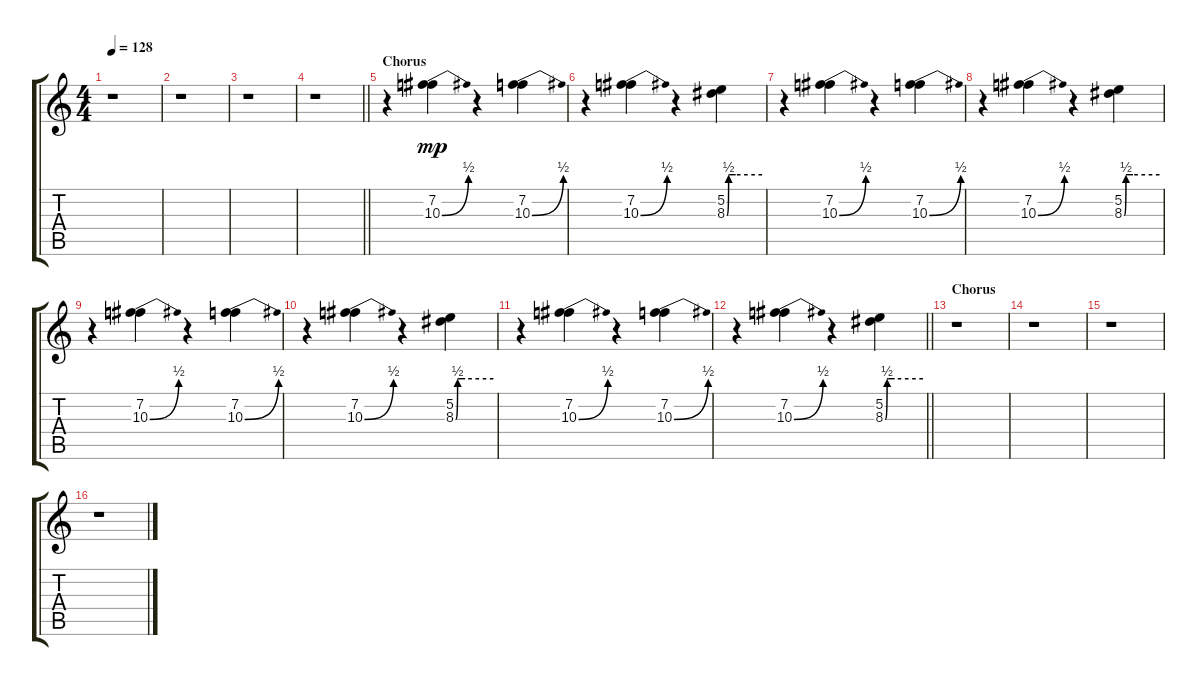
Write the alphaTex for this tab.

\track "" {instrument overdrivenguitar}
\staff {score tabs}
\tuning (E4 B3 G3 D3 A2 D2) {hide}
\ts (4 4)
\tempo 128
\clef g2
\ks c
r.1{dy p} |
r.1 |
r.1 |
\barLineRight lightlight
r.1 |
\section ("" "Chorus")
r.4 (7.2 10.3{be (bend 0 0 60 2)}).4{dy mp volume 12} r.4 (7.2 10.3{be (bend 0 0 60 2)}).4 |
r.4 (7.2 10.3{be (bend 0 0 60 2)}).4{volume 7} r.4 (5.2 8.3{be (custom 0 0 3 2 5 2 15 2 60 2)}).4{volume 3} |
r.4 (7.2 10.3{be (bend 0 0 60 2)}).4{volume 12} r.4 (7.2 10.3{be (bend 0 0 60 2)}).4 |
r.4 (7.2 10.3{be (bend 0 0 60 2)}).4{volume 7} r.4 (5.2 8.3{be (custom 0 0 3 2 5 2 15 2 60 2)}).4{volume 3} |
r.4 (7.2 10.3{be (bend 0 0 60 2)}).4{volume 12} r.4 (7.2 10.3{be (bend 0 0 60 2)}).4 |
r.4 (7.2 10.3{be (bend 0 0 60 2)}).4{volume 7} r.4 (5.2 8.3{be (custom 0 0 3 2 5 2 15 2 60 2)}).4{volume 3} |
r.4 (7.2 10.3{be (bend 0 0 60 2)}).4{volume 12} r.4 (7.2 10.3{be (bend 0 0 60 2)}).4 |
\barLineRight lightlight
r.4 (7.2 10.3{be (bend 0 0 60 2)}).4{volume 7} r.4 (5.2 8.3{be (custom 0 0 3 2 5 2 15 2 60 2)}).4{volume 3} |
\section ("" "Chorus")
r.1 |
r.1 |
r.1 |
r.1
